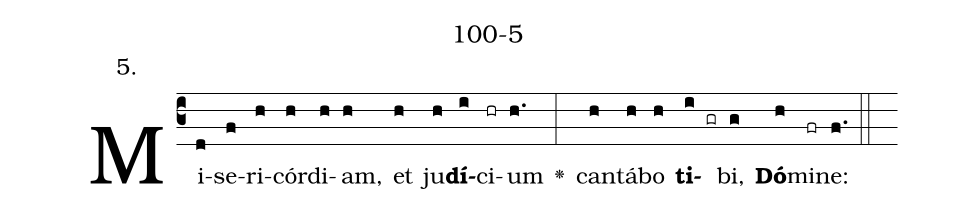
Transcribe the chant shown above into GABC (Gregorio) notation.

name: 100-5;
annotation: 5.;
%%
(c3)Mi(d)se(f)ri(h)cór(h)di(h)am,(h) et(h) ju(h)<b>dí</b>(i)ci(hr)um(h.) <v>\greheightstar</v>(:) can(h)tá(h)bo(h) <b>ti</b>(i gr)bi,(g) <b>Dó</b>(h)mi(fr)ne:(f.) (::)


%E(h) u(h) o(i) u(g) a(h) e.(f.) (::)
